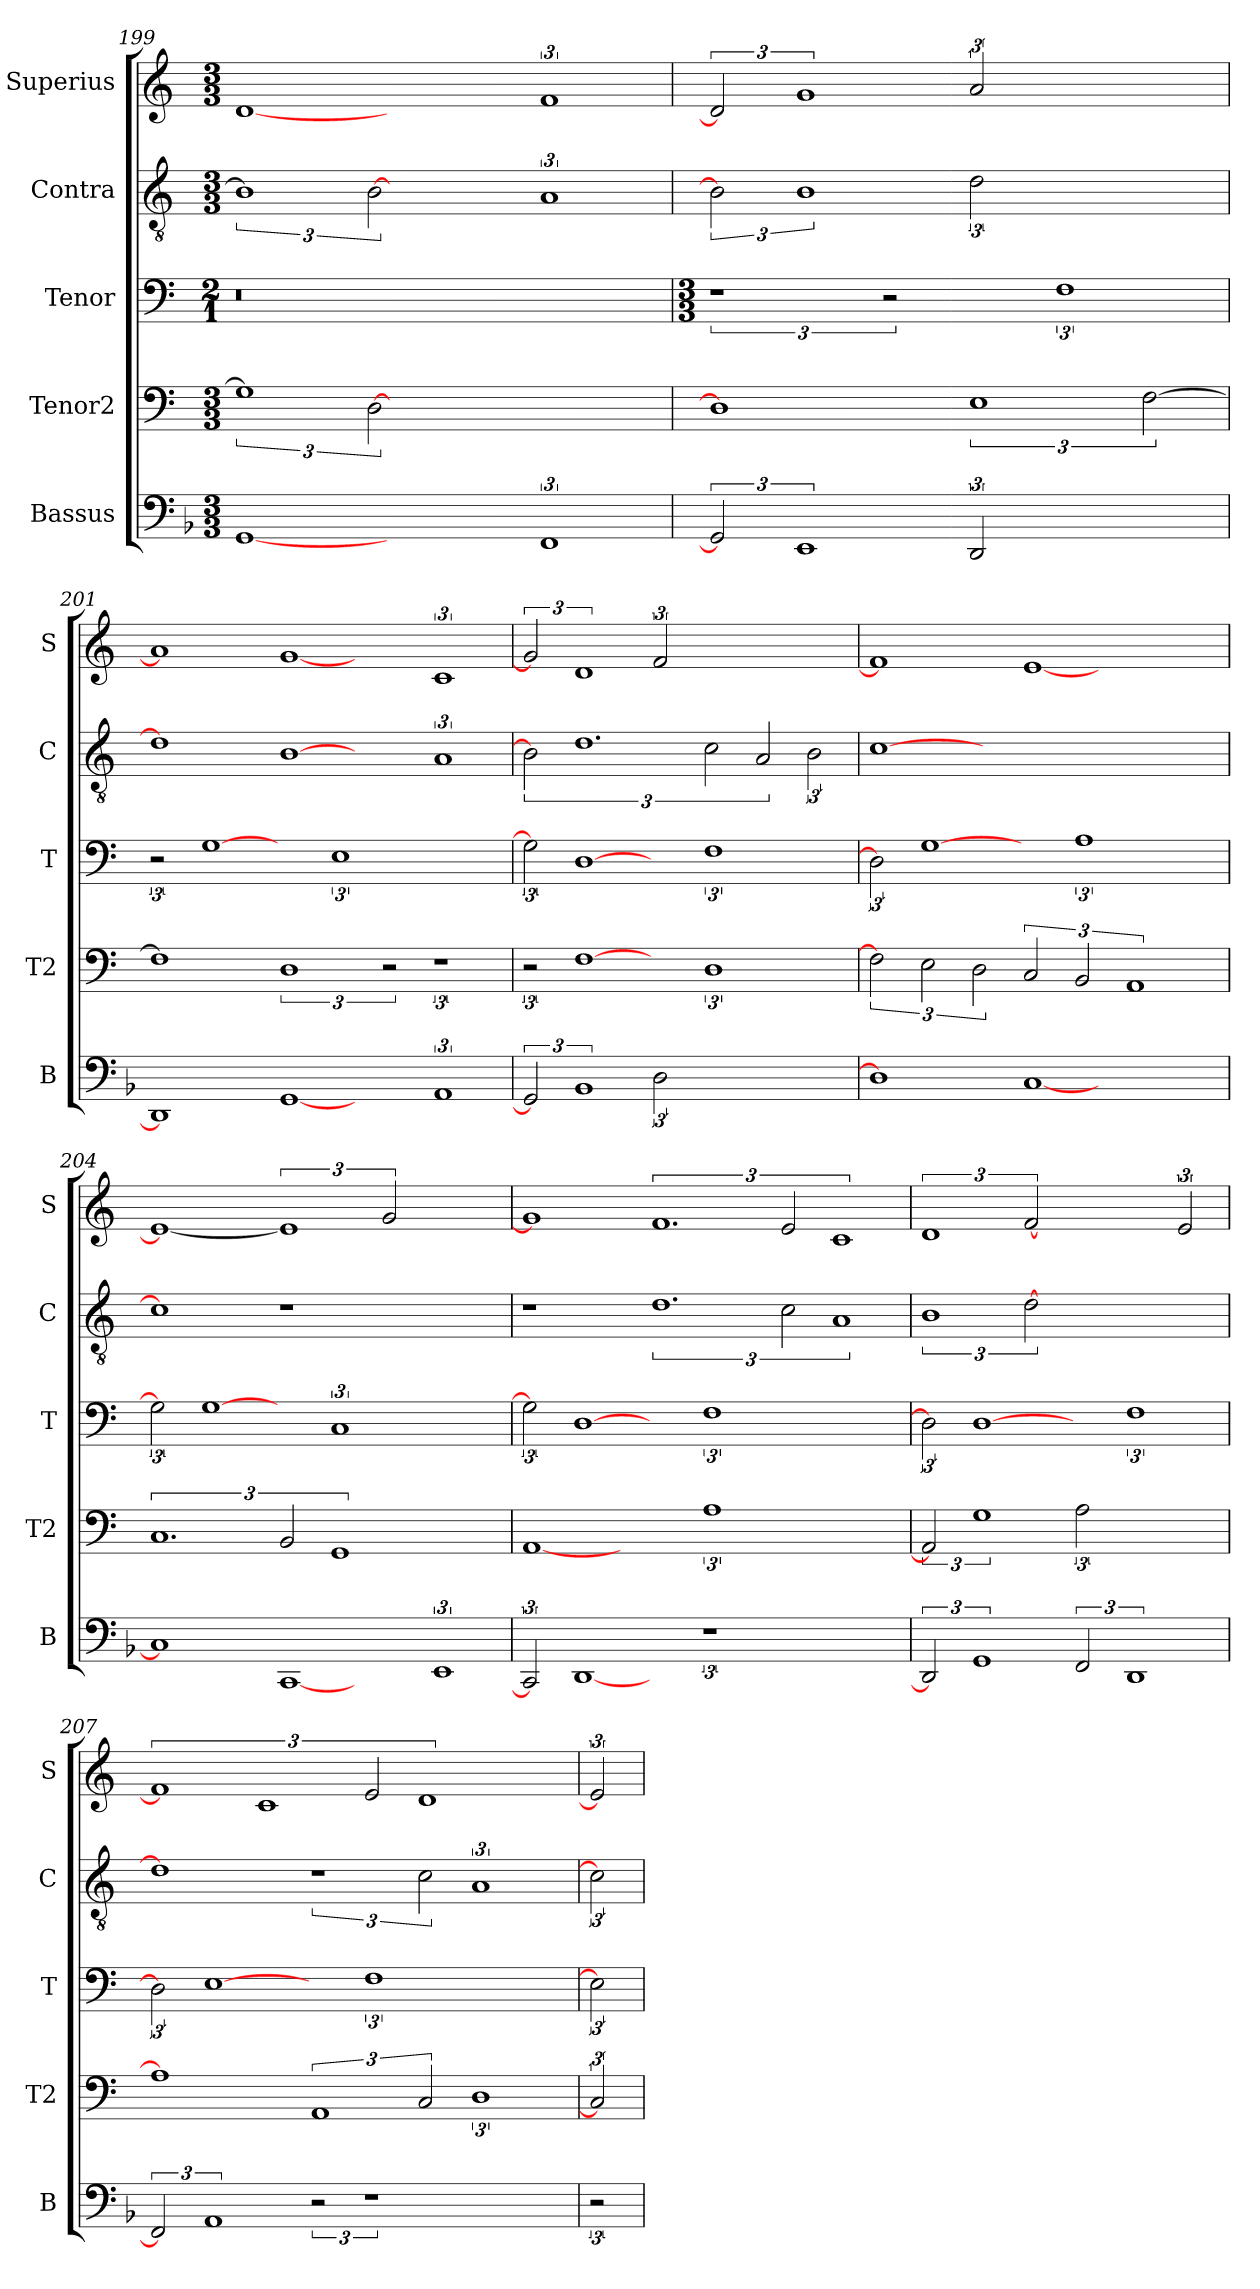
**kern	**kern	**kern	**kern	**kern
*part5	*part4	*part3	*part2	*part1
*staff5	*staff4	*staff3	*staff2	*staff1
*I"Bassus	*I"Tenor2	*I"Tenor	*I"Contra	*I"Superius
*I'B	*I'T2	*I'T	*I'C	*I'S
*clefF4	*clefF4	*clefF4	*clefGv2	*clefG2
*k[b-]	*k[]	*k[]	*k[]	*k[]
*M3/3	*M3/3	*M2/1	*M3/3	*M3/3
=199	=199	=199	=199	=199
[1GG	3%2G]	0r	3%2B]	[1d
.	[3D	.	[3B	.
3ryy	1ryy	.	3ryy	3ryy
3%2FF	.	.	3%2A	3%2f
=200	=200	=200	=200	=200
*	*	*M3/3	*	*
3GG]	1D]	3%2r	3B]	3d]
3%2EE	.	.	3%2B	3%2g
.	.	3r	.	.
[3DD	3%2E	3ryy	[3d	[3a
3%2ryy	.	3%2F	3%2ryy	3%2ryy
.	[3F	.	.	.
=201	=201	=201	=201	=201
1DD]	1F]	3r	1d]	1a]
.	.	[1G	.	.
[1GG	3%2D	.	[1B	[1g
.	.	3%2E	.	.
.	3r	.	.	.
3%2AA	3%2r	3%2ryy	3%2A	3%2c
=202	=202	=202	=202	=202
3GG]	3r	3G]	3B]	3g]
3%2BB-	[1F	[1D	3%2.d	3%2d
[3D	.	.	.	[3f
1ryy	3%2D	3%2F	3c\	1ryy
.	.	.	3A/	.
.	3ryy	3ryy	3B\	.
=203	=203	=203	=203	=203
1D]	3F]	3D]	[1c	1f]
.	3E\	[1G	.	.
.	3D\	.	.	.
[1C	3C/	.	3%4ryy	[1e
.	3BB/	3%2A	.	.
.	3%2AA	.	.	.
3ryy	.	3ryy	.	3ryy
=204	=204	=204	=204	=204
1C]	3%2.C	3G]	1c]	1e_
.	.	[1G	.	.
[1CC	3BB/	.	1r	3%2e]
.	3%2GG	3%2C	.	.
.	.	.	.	[3g
3%2EE	3%2ryy	3%2ryy	3%2ryy	3%2ryy
=205	=205	=205	=205	=205
3CC]	[1AA	3G]	1r	1g]
[1DD	.	[1D	.	.
.	3ryy	.	3%2.d	3%2.f
3%2r	3%2A	3%2F	.	.
1ryy	1ryy	1ryy	3c\	3e/
.	.	.	3%2A	3%2c
=206	=206	=206	=206	=206
3DD]	3AA]	3D]	3%2B	3%2d
3%2GG	3%2G	[1D	.	.
.	.	.	[3d	[3f
[3FF	[3A	.	1ryy	3%2ryy
3%2DD	3%2ryy	3%2F	.	.
.	.	.	.	3e/
=207	=207	=207	=207	=207
3FF]	1A]	3D]	1d]	3%2f]
3%2AA	.	[1E	.	.
.	.	.	.	3%2c
3r	3%2AA	.	3%2r	.
3%2r	.	3%2F	.	[3e
.	[3C	.	[3c	3%2d
3%2ryy	3%2D	3%2ryy	3%2A	.
.	.	.	.	3ryy
=208	=208	=208	=208	=208
3r	3C]	3E]	3c]	3e]
=	=	=	=	=
*-	*-	*-	*-	*-
